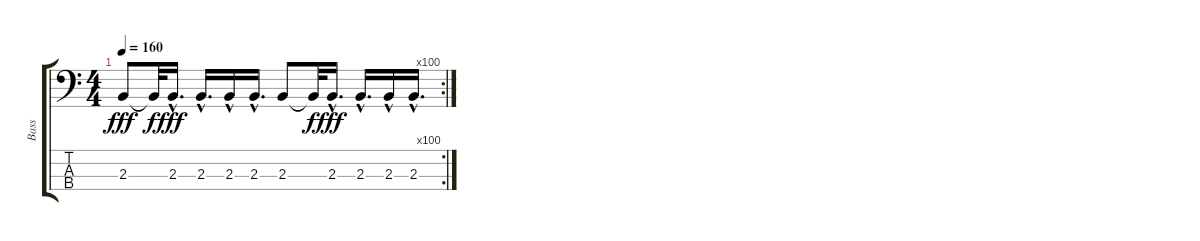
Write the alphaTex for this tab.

\track ("Bass" "Bass") {instrument electricbassfinger}
\staff {score tabs}
\tuning (G2 D2 A1 E1) {hide}
\rc 100
\ts (4 4)
\tempo 160
\clef f4
\ks c
2.3.8{dy fff} 2.3{t}.32{dy f} 2.3{hac}.16{d dy fff} 2.3{hac}.16{d} 2.3{hac}.16 2.3{hac}.16{d} 2.3.8 2.3{t}.32{dy f} 2.3{hac}.16{d dy fff} 2.3{hac}.16{d} 2.3{hac}.16 2.3{hac}.16{d}
